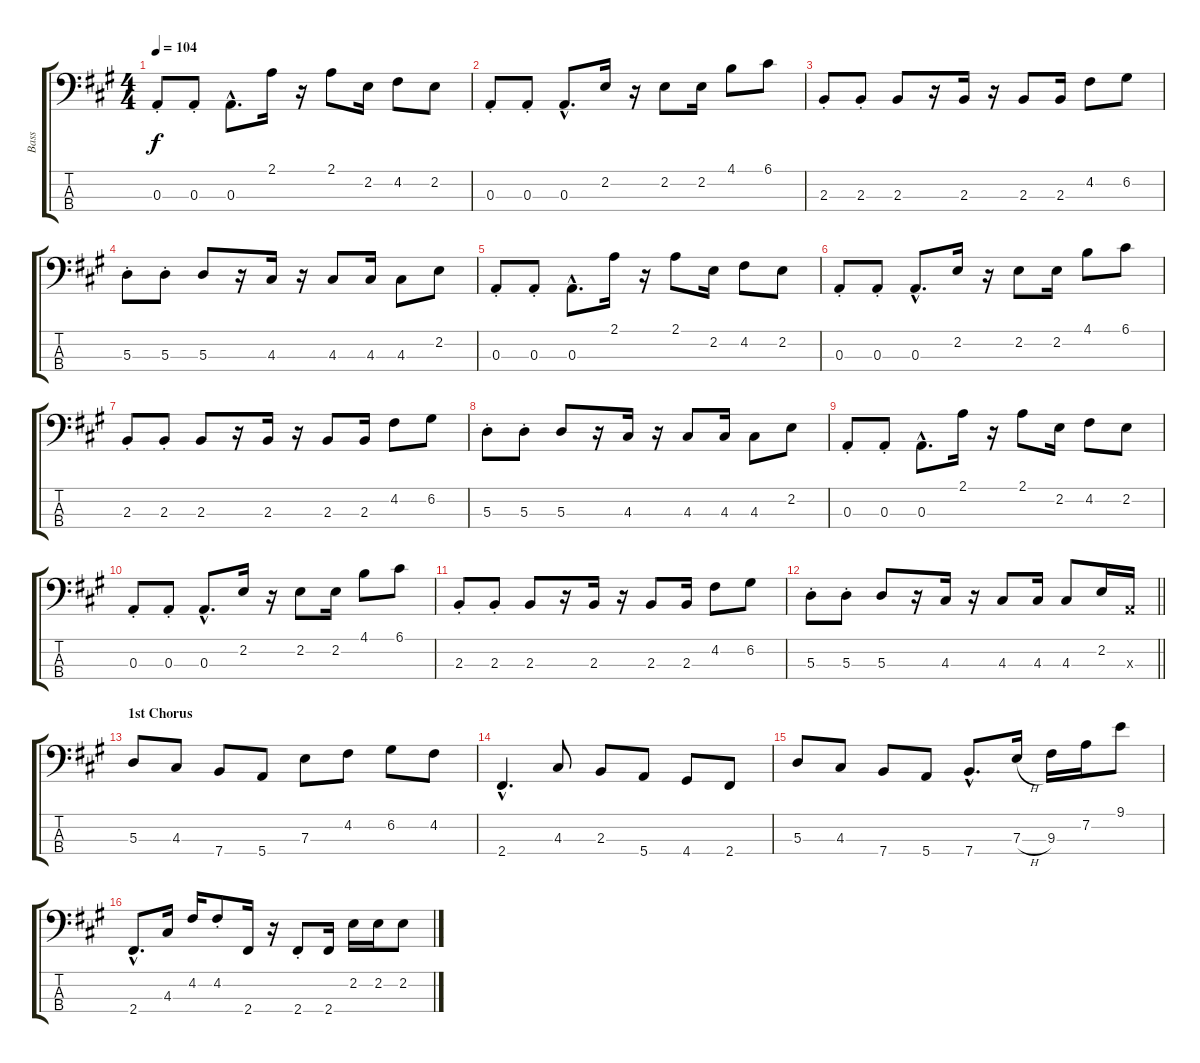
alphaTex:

\track ("Bass" "Bass") {instrument electricbassfinger}
\staff {score tabs}
\tuning (G2 D2 A1 E1) {hide}
\ts (4 4)
\tempo 104
\clef f4
\ks a
0.3{st}.8{dy f} 0.3{st}.8 0.3{hac}.8{d} 2.1.16 r.16 2.1.8 2.2.16 4.2.8 2.2.8 |
0.3{st}.8 0.3{st}.8 0.3{hac}.8{d} 2.2.16 r.16 2.2.8 2.2.16 4.1.8 6.1.8 |
2.3{st}.8 2.3{st}.8 2.3.8 r.16 2.3.16 r.16 2.3.8 2.3.16 4.2.8 6.2.8 |
5.3{st}.8 5.3{st}.8 5.3.8 r.16 4.3.16 r.16 4.3.8 4.3.16 4.3.8 2.2.8 |
0.3{st}.8 0.3{st}.8 0.3{hac}.8{d} 2.1.16 r.16 2.1.8 2.2.16 4.2.8 2.2.8 |
0.3{st}.8 0.3{st}.8 0.3{hac}.8{d} 2.2.16 r.16 2.2.8 2.2.16 4.1.8 6.1.8 |
2.3{st}.8 2.3{st}.8 2.3.8 r.16 2.3.16 r.16 2.3.8 2.3.16 4.2.8 6.2.8 |
5.3{st}.8 5.3{st}.8 5.3.8 r.16 4.3.16 r.16 4.3.8 4.3.16 4.3.8 2.2.8 |
0.3{st}.8 0.3{st}.8 0.3{hac}.8{d} 2.1.16 r.16 2.1.8 2.2.16 4.2.8 2.2.8 |
0.3{st}.8 0.3{st}.8 0.3{hac}.8{d} 2.2.16 r.16 2.2.8 2.2.16 4.1.8 6.1.8 |
2.3{st}.8 2.3{st}.8 2.3.8 r.16 2.3.16 r.16 2.3.8 2.3.16 4.2.8 6.2.8 |
\barLineRight lightlight
5.3{st}.8 5.3{st}.8 5.3.8 r.16 4.3.16 r.16 4.3.8 4.3.16 4.3.8 2.2.16 0.3{x}.16 |
\section ("" "1st Chorus")
5.3.8 4.3.8 7.4.8 5.4.8 7.3.8 4.2.8 6.2.8 4.2.8 |
2.4{hac}.4{d} 4.3.8 2.3.8 5.4.8 4.4.8 2.4.8 |
5.3.8 4.3.8 7.4.8 5.4.8 7.4{hac}.8{d} 7.3{h}.16 9.3.16 7.2.16 9.1.8 |
2.4{hac}.8{d} 4.3.16 4.2.16 4.2{st}.8 2.4.16 r.16 2.4{st}.8 2.4.16 2.2.16 2.2.16 2.2.8
